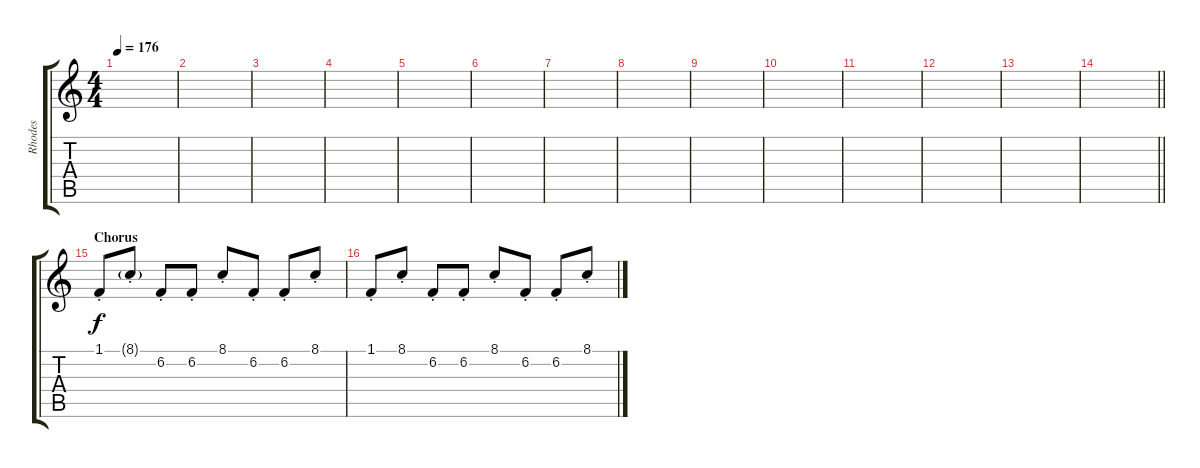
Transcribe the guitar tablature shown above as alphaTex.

\track ("Rhodes" "Rhodes") {instrument electricpiano1}
\staff {score tabs}
\tuning (E4 B3 G3 D3 A2 E2) {hide}
\ts (4 4)
\tempo 176
\clef g2
\ks c
|
|
|
|
|
|
|
|
|
|
|
|
|
\barLineRight lightlight
|
\section ("" "Chorus")
1.1{st}.8 8.1{g st}.8 6.2{st}.8 6.2{st}.8 8.1{st}.8 6.2{st}.8 6.2{st}.8 8.1{st}.8 |
1.1{st}.8 8.1{st}.8 6.2{st}.8 6.2{st}.8 8.1{st}.8 6.2{st}.8 6.2{st}.8 8.1{st}.8
